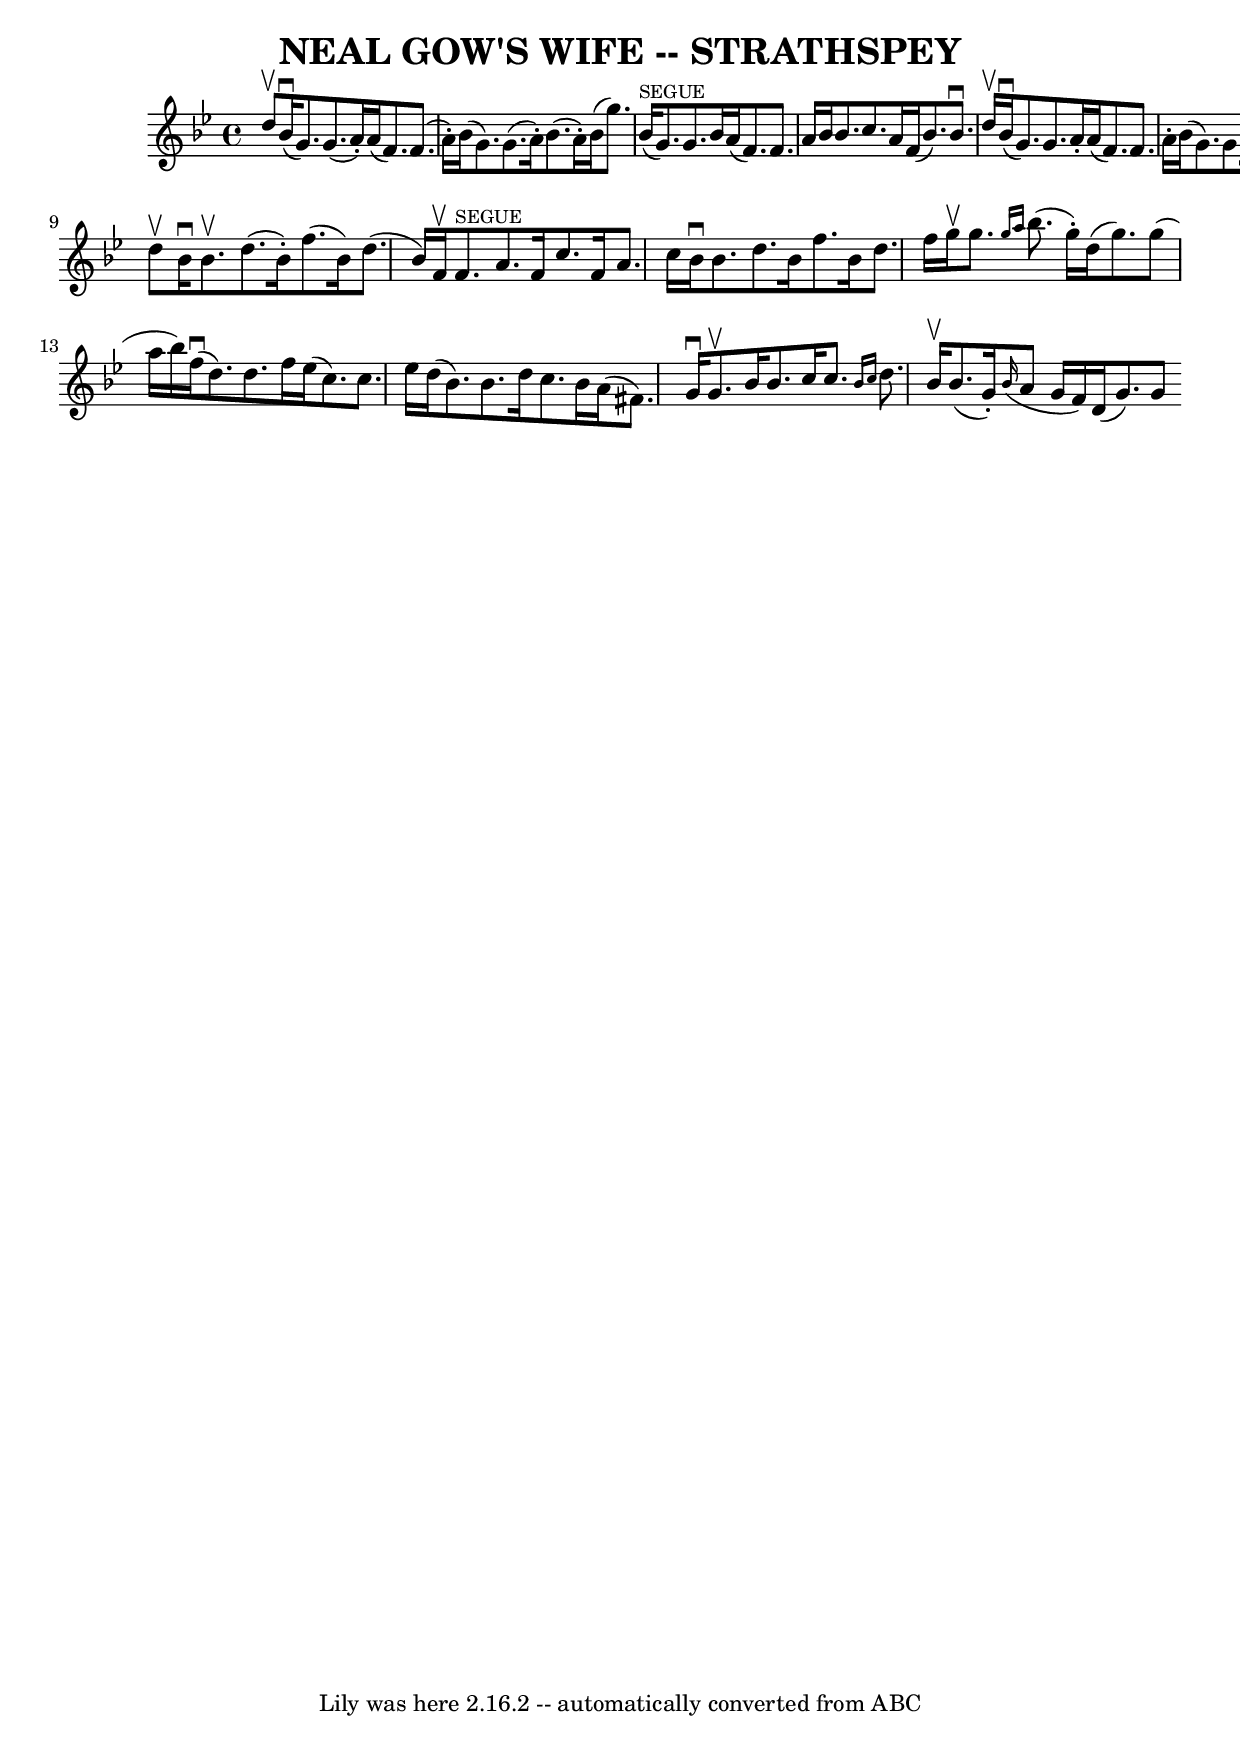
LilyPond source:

\version "2.16.2"
\include "Mammoth.ily"
\header {
  %% book = "Ryan's Mammoth Collection of Fiddle Tunes"
  crossRefNumber = "1"
  footnotes = ""
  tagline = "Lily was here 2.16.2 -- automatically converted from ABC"
  title = "NEAL GOW'S WIFE -- STRATHSPEY"

}
voicedefault =  {


  \override Staff.TimeSignature #'style = #'C
  \time 4/4 
  \key g \minor   d''8^\upbow        |
  bes'16 (^\downbow      g'8.) g'8. (a'16-.) a'16 (f'8.) f'8. (a'16-.)     |
  bes'16 (g'8.) g'8. (a'16-.) bes'8. (a'16-.)      bes'16 (g''8.)        |
  bes'16^\segue(g'8.) g'8.       bes'16 a'16 (f'8.) f'8. a'16     |
  bes'16 bes'8.       c''8. a'16 f'16 (bes'8.) bes'8.^\downbow d''16^\upbow    |  |
  bes'16 (^\downbow g'8.) g'8. a'16-. a'16 (f'8.) f'8. a'16-.   |
  bes'16 (g'8.) g'8. a'16-. bes'8. a'16-. bes'16 (g''8.)       |
  bes'16 (g'8.) g'8. bes'16 a'16 (f'8.) f'8. a'16    |
  bes'16       bes'8. c''8. a'16 f'16 (bes'8.) bes'8    \bar "|." d''8^\upbow        |
  bes'16^\downbow bes'8.^\upbow d''8. (bes'16-.) f''8. (bes'16) d''8. (bes'16)   |
  f'16^\upbow      f'8.^\segue a'8. f'16 c''8. f'16 a'8. c''16         |
  
  bes'16^\downbow bes'8. d''8. bes'16 f''8. bes'16 d''8.       f''16     |
  g''16^\upbow g''8.  \grace { g''16 a''16  
			     }      bes''8. (g''16-.) d''16 (g''8.) g''8 (a''16 bes''16)    |  |
  f''16 (^\downbow d''8.) d''8. f''16       ees''16 (c''8.) c''8. ees''16     |
  d''16 (bes'8.)      bes'8. d''16 c''8. bes'16 a'16 (fis'8.)        |
  g'16^\downbow g'8.^\upbow bes'16 bes'8. c''16 c''8.  \grace {    
    bes'16 c''16     } d''8. bes'16^\upbow    |
  bes'8. (g'16-.) 
  \grace { bes'16 (
	 } a'8 g'16 f'16) d'16 (g'8.) g'8       \bar " |."   

}

\score{
  <<

    \context Staff="default"
    {
      \voicedefault 
      
    }

  >>
  \layout {
    
  }
  \midi {
  }

}
